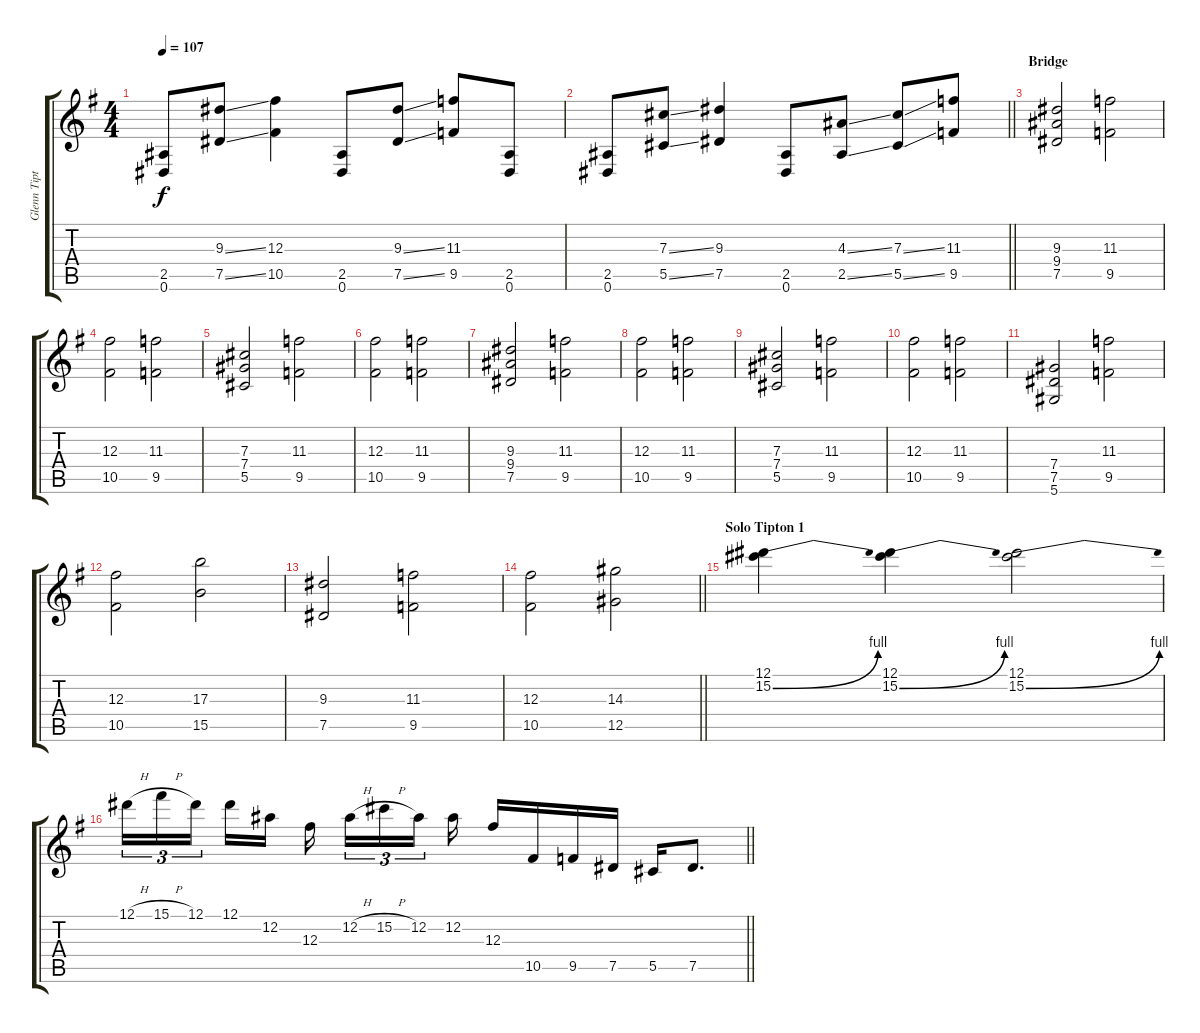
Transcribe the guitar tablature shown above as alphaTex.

\track ("Glenn Tipton" "Glenn Tipt") {instrument distortionguitar}
\staff {score tabs}
\tuning (Eb4 Bb3 Gb3 Db3 Ab2 Eb2) {hide}
\ts (4 4)
\tempo 107
\clef g2
\ks eminor
(2.5 0.6).8{dy f} (9.3{ss} 7.5{ss}).8 (12.3 10.5).4 (2.5 0.6).8 (9.3{ss} 7.5{ss}).8 (11.3 9.5).8 (2.5 0.6).8 |
\barLineRight lightlight
(2.5 0.6).8 (7.3{ss} 5.5{ss}).8 (9.3 7.5).4 (2.5 0.6).8 (4.3{ss} 2.5{ss}).8 (7.3{ss} 5.5{ss}).8 (11.3 9.5).8 |
\section ("" "Bridge")
(9.3 9.4 7.5).2 (11.3 9.5).2 |
(12.3 10.5).2 (11.3 9.5).2 |
(7.3 7.4 5.5).2 (11.3 9.5).2 |
(12.3 10.5).2 (11.3 9.5).2 |
(9.3 9.4 7.5).2 (11.3 9.5).2 |
(12.3 10.5).2 (11.3 9.5).2 |
(7.3 7.4 5.5).2 (11.3 9.5).2 |
(12.3 10.5).2 (11.3 9.5).2 |
(7.4 7.5 5.6).2 (11.3 9.5).2 |
(12.3 10.5).2 (17.3 15.5).2 |
(9.3 7.5).2 (11.3 9.5).2 |
\barLineRight lightlight
(12.3 10.5).2 (14.3 12.5).2 |
\section ("" "Solo Tipton 1")
(12.1 15.2{be (bend 0 0 60 4)}).4 (12.1 15.2{be (bend 0 0 60 4)}).4 (12.1 15.2{be (bend 0 0 60 4)}).2 |
\barLineRight lightlight
12.1{h}.16{tu (3 2)} 15.1{h}.16{tu (3 2)} 12.1.16{tu (3 2) beam splitsecondary} 12.1.16 12.2.16 12.3.16{beam splitsecondary} 12.2{h}.16{tu (3 2)} 15.2{h}.16{tu (3 2)} 12.2.16{tu (3 2) beam splitsecondary} 12.2.16 12.3.16 10.5.16 9.5.16 7.5.16 5.5.16 7.5.8{d}
